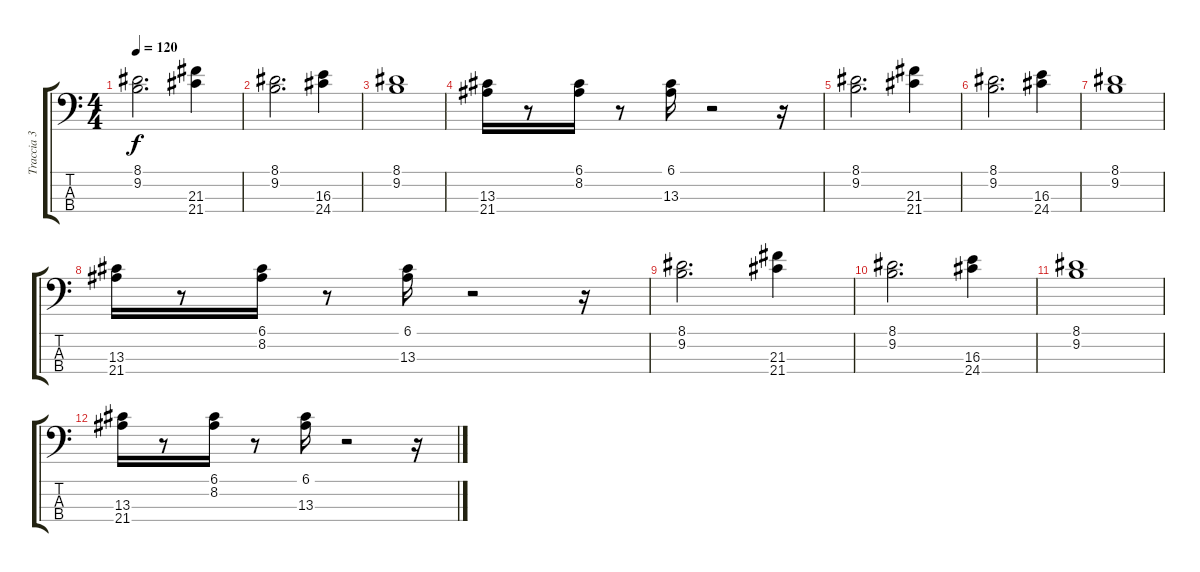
\track ("Traccia 3" "Traccia 3") {instrument acousticguitarsteel}
\staff {score tabs}
\tuning (G2 D2 A1 E1) {hide}
\ts (4 4)
\tempo 120
\clef f4
\ks c
(8.1 9.2).2{d dy f} (21.3 21.4).4 |
(8.1 9.2).2{d} (16.3 24.4).4 |
(8.1 9.2).1 |
(13.3 21.4).16 r.8 (6.1 8.2).16 r.8 (6.1 13.3).16 r.2 r.16 |
(8.1 9.2).2{d} (21.3 21.4).4 |
(8.1 9.2).2{d} (16.3 24.4).4 |
(8.1 9.2).1 |
(13.3 21.4).16 r.8 (6.1 8.2).16 r.8 (6.1 13.3).16 r.2 r.16 |
(8.1 9.2).2{d} (21.3 21.4).4 |
(8.1 9.2).2{d} (16.3 24.4).4 |
(8.1 9.2).1 |
(13.3 21.4).16 r.8 (6.1 8.2).16 r.8 (6.1 13.3).16 r.2 r.16
